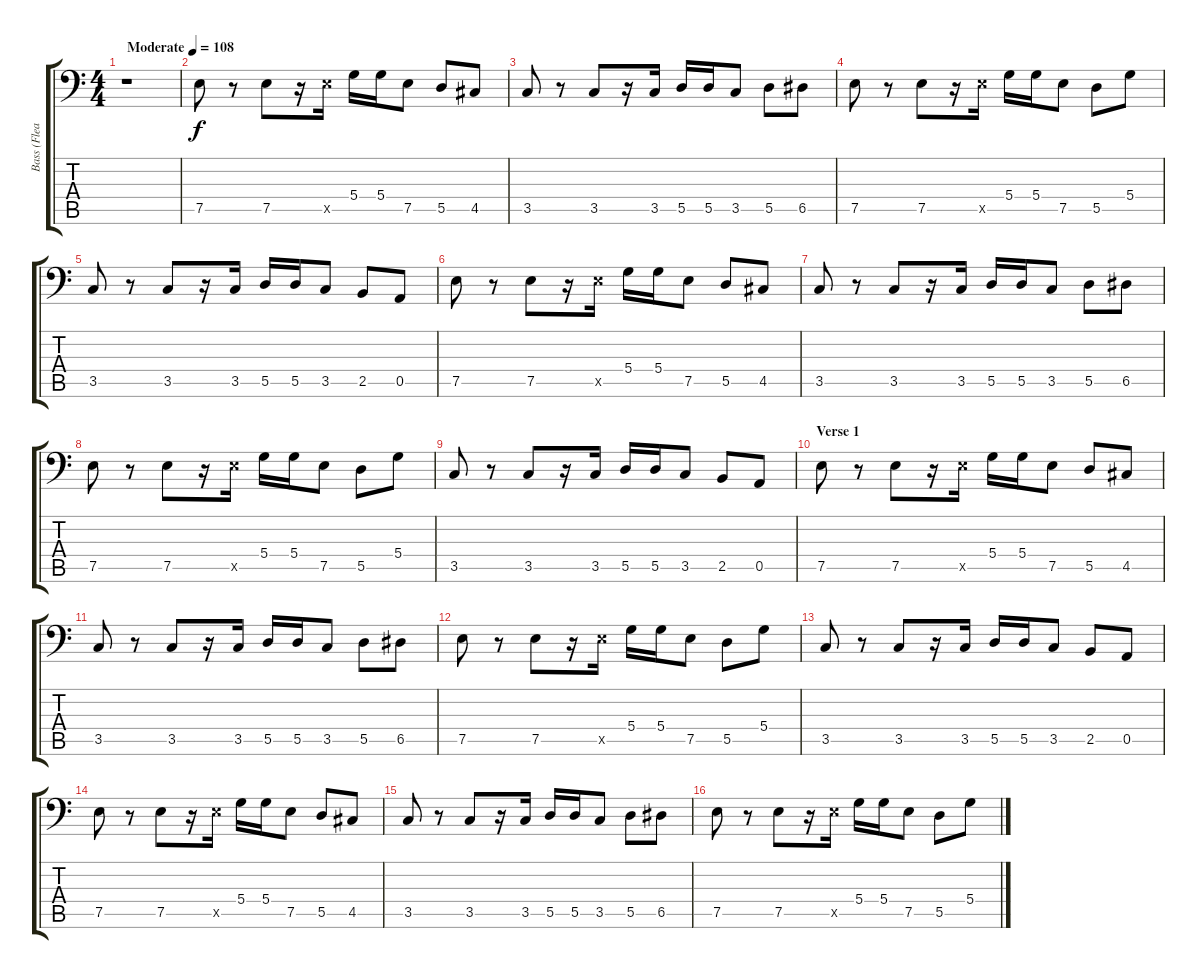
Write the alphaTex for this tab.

\track ("Bass (Flea)" "Bass (Flea") {instrument electricbassfinger}
\staff {score tabs}
\tuning (E3 B2 G2 D2 A1 E1) {hide}
\ts (4 4)
\tempo (108 "Moderate")
\clef f4
\ks c
r.1{dy f instrument electricbassfinger} |
7.5.8 r.8 7.5.8 r.16 7.5{x}.16 5.4.16 5.4.16 7.5.8 5.5.8 4.5.8 |
3.5.8 r.8 3.5.8 r.16 3.5.16 5.5.16 5.5.16 3.5.8 5.5.8 6.5.8 |
7.5.8 r.8 7.5.8 r.16 7.5{x}.16 5.4.16 5.4.16 7.5.8 5.5.8 5.4.8 |
3.5.8 r.8 3.5.8 r.16 3.5.16 5.5.16 5.5.16 3.5.8 2.5.8 0.5.8 |
7.5.8 r.8 7.5.8 r.16 7.5{x}.16 5.4.16 5.4.16 7.5.8 5.5.8 4.5.8 |
3.5.8 r.8 3.5.8 r.16 3.5.16 5.5.16 5.5.16 3.5.8 5.5.8 6.5.8 |
7.5.8 r.8 7.5.8 r.16 7.5{x}.16 5.4.16 5.4.16 7.5.8 5.5.8 5.4.8 |
3.5.8 r.8 3.5.8 r.16 3.5.16 5.5.16 5.5.16 3.5.8 2.5.8 0.5.8 |
\section ("" "Verse 1")
7.5.8 r.8 7.5.8 r.16 7.5{x}.16 5.4.16 5.4.16 7.5.8 5.5.8 4.5.8 |
3.5.8 r.8 3.5.8 r.16 3.5.16 5.5.16 5.5.16 3.5.8 5.5.8 6.5.8 |
7.5.8 r.8 7.5.8 r.16 7.5{x}.16 5.4.16 5.4.16 7.5.8 5.5.8 5.4.8 |
3.5.8 r.8 3.5.8 r.16 3.5.16 5.5.16 5.5.16 3.5.8 2.5.8 0.5.8 |
7.5.8 r.8 7.5.8 r.16 7.5{x}.16 5.4.16 5.4.16 7.5.8 5.5.8 4.5.8 |
3.5.8 r.8 3.5.8 r.16 3.5.16 5.5.16 5.5.16 3.5.8 5.5.8 6.5.8 |
7.5.8 r.8 7.5.8 r.16 7.5{x}.16 5.4.16 5.4.16 7.5.8 5.5.8 5.4.8
